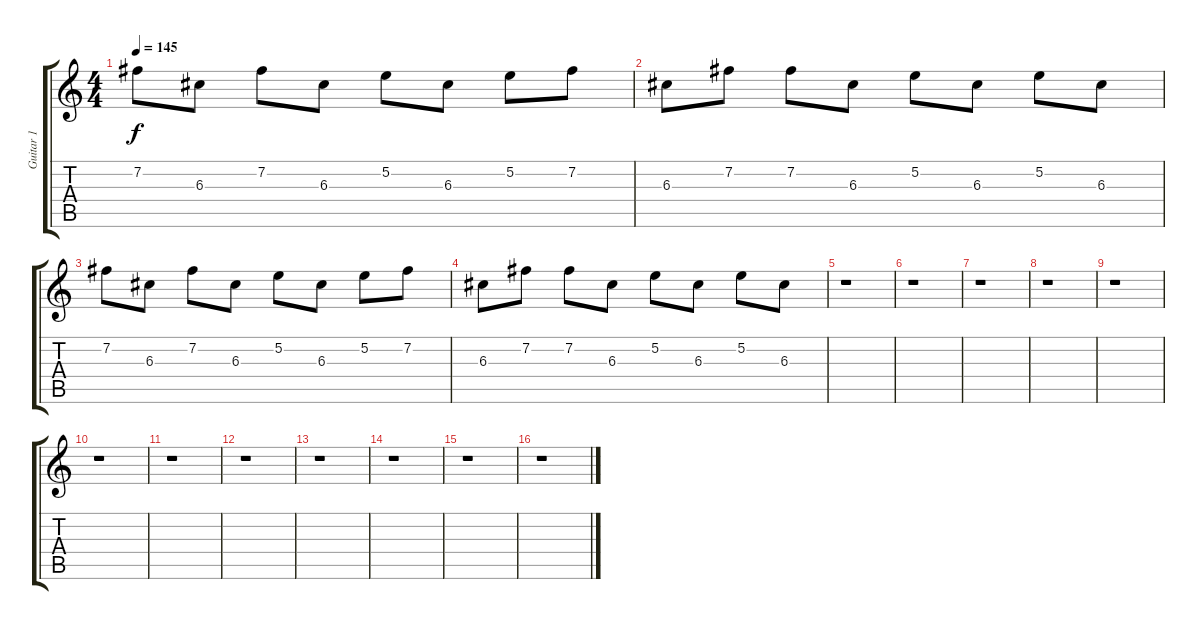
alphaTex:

\track ("Guitar 1" "Guitar 1") {instrument overdrivenguitar}
\staff {score tabs}
\tuning (E4 B3 G3 D3 A2 E2) {hide}
\ts (4 4)
\tempo 145
\clef g2
\ks c
7.2.8{dy f} 6.3.8 7.2.8 6.3.8 5.2.8 6.3.8 5.2.8 7.2.8 |
6.3.8 7.2.8 7.2.8 6.3.8 5.2.8 6.3.8 5.2.8 6.3.8 |
7.2.8 6.3.8 7.2.8 6.3.8 5.2.8 6.3.8 5.2.8 7.2.8 |
6.3.8 7.2.8 7.2.8 6.3.8 5.2.8 6.3.8 5.2.8 6.3.8 |
r.1 |
r.1 |
r.1 |
r.1 |
r.1 |
r.1 |
r.1 |
r.1 |
r.1 |
r.1 |
r.1 |
r.1
